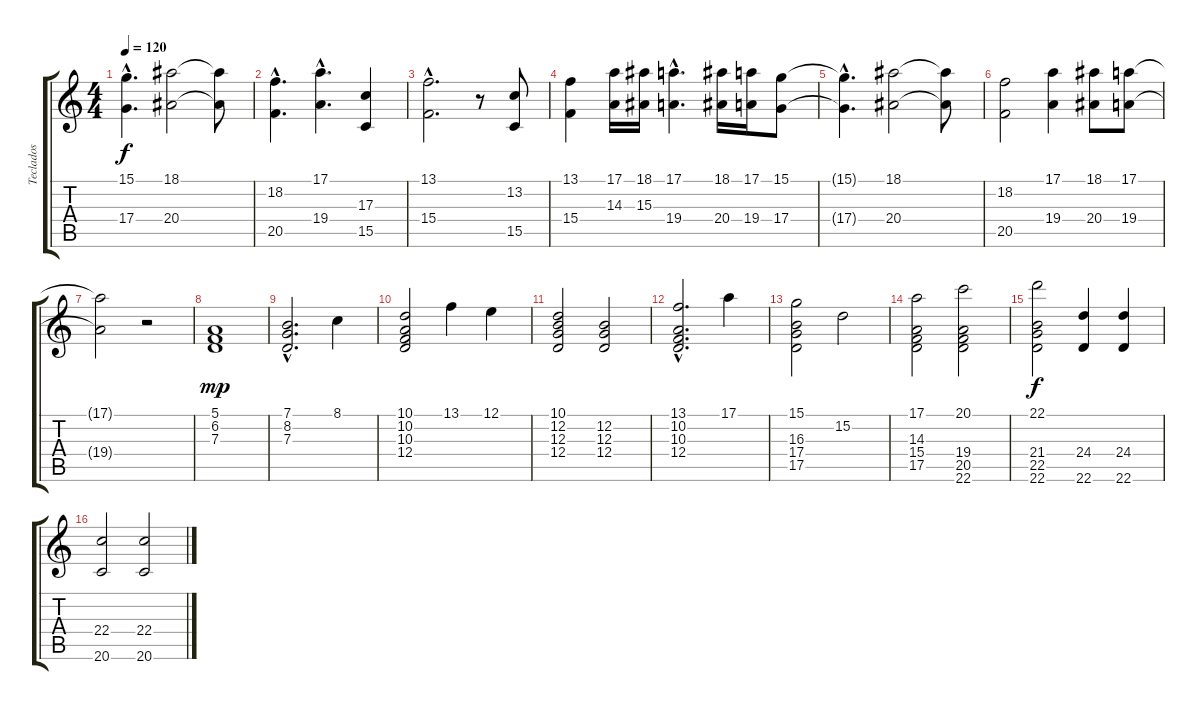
\track ("Teclados" "Teclados") {instrument stringensemble1}
\staff {score tabs}
\tuning (E4 B3 G3 D3 A2 E2) {hide}
\ts (4 4)
\tempo 120
\clef g2
\ks c
(15.1{hac t} 17.4{hac t}).4{d dy f} (18.1 20.4).2 (18.1{t} 20.4{t}).8 |
(18.2{hac} 20.5{hac}).4{d} (17.1{hac} 19.4{hac}).4{d} (17.3 15.5).4 |
(13.1{hac} 15.4{hac}).2{d} r.8 (13.2 15.5).8 |
(13.1 15.4).4 (17.1 14.3).16 (18.1 15.3).16 (17.1{hac} 19.4{hac}).4{d} (18.1 20.4).16 (17.1 19.4).16 (15.1 17.4).8 |
(15.1{hac t} 17.4{hac t}).4{d} (18.1 20.4).2 (18.1{t} 20.4{t}).8 |
(18.2 20.5).2 (17.1 19.4).4 (18.1 20.4).8 (17.1 19.4).8 |
(17.1{t} 19.4{t}).2 r.2 |
(5.1 6.2 7.3).1{dy mp} |
(7.1{hac} 8.2 7.3).2{d} 8.1.4 |
(10.1 10.2 10.3 12.4).2 13.1.4 12.1.4 |
(10.1 12.2 12.3 12.4).2 (12.2 12.3 12.4).2 |
(13.1{hac} 10.2 10.3 12.4).2{d} 17.1.4 |
(15.1 16.3 17.4 17.5).2 15.2.2 |
(17.1 14.3 15.4 17.5).2 (20.1 19.4 20.5 22.6).2 |
(22.1 21.4 22.5 22.6).2{dy f} (24.4 22.6).4 (24.4 22.6).4 |
(22.4 20.6).2 (22.4 20.6).2
